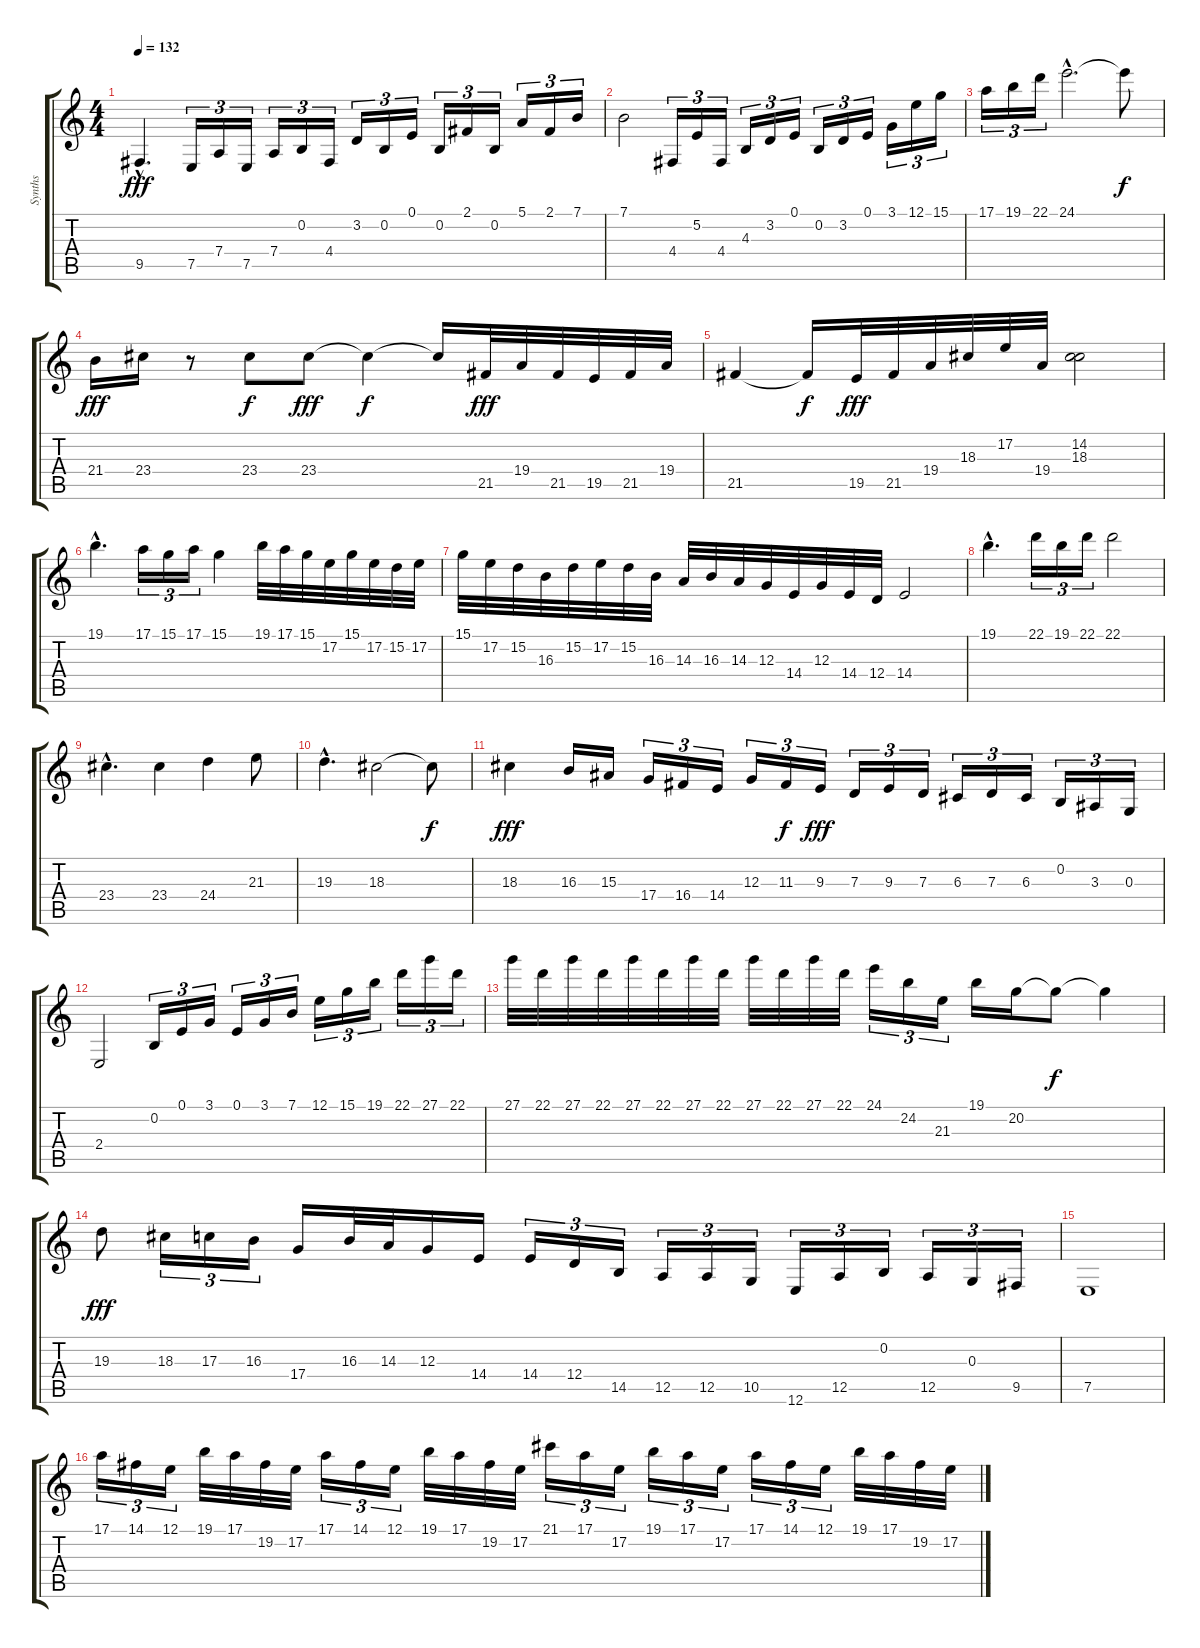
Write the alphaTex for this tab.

\track ("Synths" "Synths") {instrument lead5charang}
\staff {score tabs}
\tuning (E4 B3 G3 D3 A2 E2) {hide}
\ts (4 4)
\tempo 132
\clef g2
\ks c
9.5{hac}.4{d dy fff} 7.5.16{tu (3 2)} 7.4.16{tu (3 2)} 7.5.16{tu (3 2)} 7.4.16{tu (3 2)} 0.2.16{tu (3 2)} 4.4.16{tu (3 2)} 3.2.16{tu (3 2)} 0.2.16{tu (3 2)} 0.1.16{tu (3 2)} 0.2.16{tu (3 2)} 2.1.16{tu (3 2)} 0.2.16{tu (3 2)} 5.1.16{tu (3 2)} 2.1.16{tu (3 2)} 7.1.16{tu (3 2)} |
7.1.2 4.4.16{tu (3 2)} 5.2.16{tu (3 2)} 4.4.16{tu (3 2)} 4.3.16{tu (3 2)} 3.2.16{tu (3 2)} 0.1.16{tu (3 2)} 0.2.16{tu (3 2)} 3.2.16{tu (3 2)} 0.1.16{tu (3 2)} 3.1.16{tu (3 2)} 12.1.16{tu (3 2)} 15.1.16{tu (3 2)} |
17.1.16{tu (3 2)} 19.1.16{tu (3 2)} 22.1.16{tu (3 2)} 24.1{hac}.2{d} 24.1{t}.8{dy f} |
21.4.16{dy fff} 23.4.16 r.8 23.4.8{dy f} 23.4.8{dy fff} 23.4{t}.4{dy f} 23.4{t}.16 21.5.32{dy fff} 19.4.32 21.5.32 19.5.32 21.5.32 19.4.32 |
21.5.4 21.5{t}.16{dy f} 19.5.32{dy fff} 21.5.32 19.4.32 18.3.32 17.2.32 19.4.32 (14.2 18.3).2 |
19.1{hac}.4{d} 17.1.16{tu (3 2)} 15.1.16{tu (3 2)} 17.1.16{tu (3 2)} 15.1.4 19.1.32 17.1.32 15.1.32 17.2.32 15.1.32 17.2.32 15.2.32 17.2.32 |
15.1.32 17.2.32 15.2.32 16.3.32 15.2.32 17.2.32 15.2.32 16.3.32 14.3.32 16.3.32 14.3.32 12.3.32 14.4.32 12.3.32 14.4.32 12.4.32 14.4.2 |
19.1{hac}.4{d} 22.1.16{tu (3 2)} 19.1.16{tu (3 2)} 22.1.16{tu (3 2)} 22.1.2 |
23.4{hac}.4{d} 23.4.4 24.4.4 21.3.8 |
19.3{hac}.4{d} 18.3.2 18.3{t}.8{dy f} |
18.3.4{dy fff} 16.3.16 15.3.16 17.4.16{tu (3 2)} 16.4.16{tu (3 2)} 14.4.16{tu (3 2)} 12.3.16{tu (3 2)} 11.3.16{tu (3 2) dy f} 9.3.16{tu (3 2) dy fff} 7.3.16{tu (3 2)} 9.3.16{tu (3 2)} 7.3.16{tu (3 2)} 6.3.16{tu (3 2)} 7.3.16{tu (3 2)} 6.3.16{tu (3 2)} 0.2.16{tu (3 2)} 3.3.16{tu (3 2)} 0.3.16{tu (3 2)} |
2.4.2 0.2.16{tu (3 2)} 0.1.16{tu (3 2)} 3.1.16{tu (3 2)} 0.1.16{tu (3 2)} 3.1.16{tu (3 2)} 7.1.16{tu (3 2)} 12.1.16{tu (3 2)} 15.1.16{tu (3 2)} 19.1.16{tu (3 2)} 22.1.16{tu (3 2)} 27.1.16{tu (3 2)} 22.1.16{tu (3 2)} |
27.1.32 22.1.32 27.1.32 22.1.32 27.1.32 22.1.32 27.1.32 22.1.32 27.1.32 22.1.32 27.1.32 22.1.32 24.1.16{tu (3 2)} 24.2.16{tu (3 2)} 21.3.16{tu (3 2)} 19.1.16 20.2.16 20.2{t}.8{dy f} 20.2{t}.4 |
19.3.8{dy fff} 18.3.16{tu (3 2)} 17.3.16{tu (3 2)} 16.3.16{tu (3 2)} 17.4.16 16.3.32 14.3.32 12.3.16 14.4.16 14.4.16{tu (3 2)} 12.4.16{tu (3 2)} 14.5.16{tu (3 2)} 12.5.16{tu (3 2)} 12.5.16{tu (3 2)} 10.5.16{tu (3 2)} 12.6.16{tu (3 2)} 12.5.16{tu (3 2)} 0.2.16{tu (3 2)} 12.5.16{tu (3 2)} 0.3.16{tu (3 2)} 9.5.16{tu (3 2)} |
7.5.1 |
17.1.16{tu (3 2)} 14.1.16{tu (3 2)} 12.1.16{tu (3 2)} 19.1.32 17.1.32 19.2.32 17.2.32 17.1.16{tu (3 2)} 14.1.16{tu (3 2)} 12.1.16{tu (3 2)} 19.1.32 17.1.32 19.2.32 17.2.32 21.1.16{tu (3 2)} 17.1.16{tu (3 2)} 17.2.16{tu (3 2)} 19.1.16{tu (3 2)} 17.1.16{tu (3 2)} 17.2.16{tu (3 2)} 17.1.16{tu (3 2)} 14.1.16{tu (3 2)} 12.1.16{tu (3 2)} 19.1.32 17.1.32 19.2.32 17.2.32
